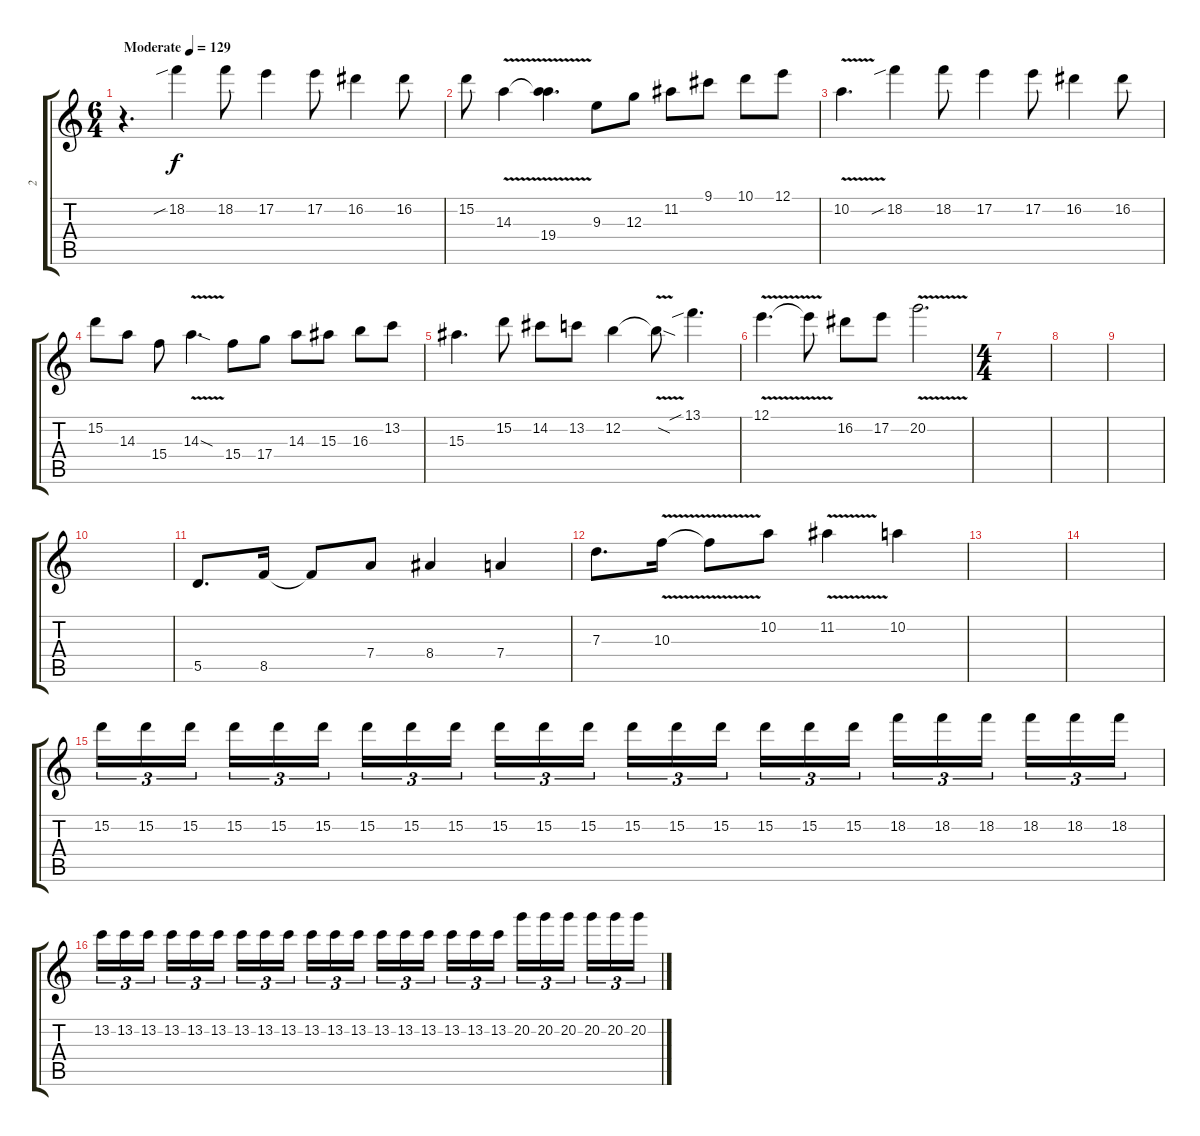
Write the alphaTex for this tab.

\track ("2" "2") {instrument distortionguitar}
\staff {score tabs}
\tuning (E4 B3 G3 D3 A2 E2) {hide}
\ts (6 4)
\tempo (129 "Moderate")
\clef g2
\ks c
r.4{d dy f instrument distortionguitar} 18.2{sib}.4 18.2.8 17.2.4 17.2.8 16.2.4 16.2.8 |
15.2.8 14.3{v}.4 (14.3{t} 19.4).4{d} 9.3.8 12.3.8 11.2.8 9.1.8 10.1.8 12.1.8 |
10.2{v}.4{d} 18.2{sib}.4 18.2.8 17.2.4 17.2.8 16.2.4 16.2.8 |
15.2.8 14.3.8 15.4.8 14.3{v sod}.4{d} 15.4.8 17.4.8 14.3.8 15.3.8 16.3.8 13.2.8 |
15.3.4{d} 15.2.8 14.2.8 13.2.8 12.2.4 12.2{v sod t}.8 13.1{sib}.4{d} |
12.1{v}.4{d} 12.1{t}.8 16.2.8 17.2.8 20.2{v}.2{d} |
\ts (4 4)
|
|
|
|
5.5.8{d} 8.5.16 8.5{t}.8 7.4.8 8.4.4 7.4.4 |
7.3.8{d} 10.3{v}.16 10.3{t}.8 10.2.8 11.2{v}.4 10.2.4 |
|
|
15.2.16{tu (3 2)} 15.2.16{tu (3 2)} 15.2.16{tu (3 2) beam splitsecondary} 15.2.16{tu (3 2)} 15.2.16{tu (3 2)} 15.2.16{tu (3 2)} 15.2.16{tu (3 2)} 15.2.16{tu (3 2)} 15.2.16{tu (3 2) beam splitsecondary} 15.2.16{tu (3 2)} 15.2.16{tu (3 2)} 15.2.16{tu (3 2)} 15.2.16{tu (3 2)} 15.2.16{tu (3 2)} 15.2.16{tu (3 2) beam splitsecondary} 15.2.16{tu (3 2)} 15.2.16{tu (3 2)} 15.2.16{tu (3 2)} 18.2.16{tu (3 2)} 18.2.16{tu (3 2)} 18.2.16{tu (3 2) beam splitsecondary} 18.2.16{tu (3 2)} 18.2.16{tu (3 2)} 18.2.16{tu (3 2)} |
13.2.16{tu (3 2)} 13.2.16{tu (3 2)} 13.2.16{tu (3 2) beam splitsecondary} 13.2.16{tu (3 2)} 13.2.16{tu (3 2)} 13.2.16{tu (3 2)} 13.2.16{tu (3 2)} 13.2.16{tu (3 2)} 13.2.16{tu (3 2) beam splitsecondary} 13.2.16{tu (3 2)} 13.2.16{tu (3 2)} 13.2.16{tu (3 2)} 13.2.16{tu (3 2)} 13.2.16{tu (3 2)} 13.2.16{tu (3 2) beam splitsecondary} 13.2.16{tu (3 2)} 13.2.16{tu (3 2)} 13.2.16{tu (3 2)} 20.2.16{tu (3 2)} 20.2.16{tu (3 2)} 20.2.16{tu (3 2) beam splitsecondary} 20.2.16{tu (3 2)} 20.2.16{tu (3 2)} 20.2.16{tu (3 2)}
